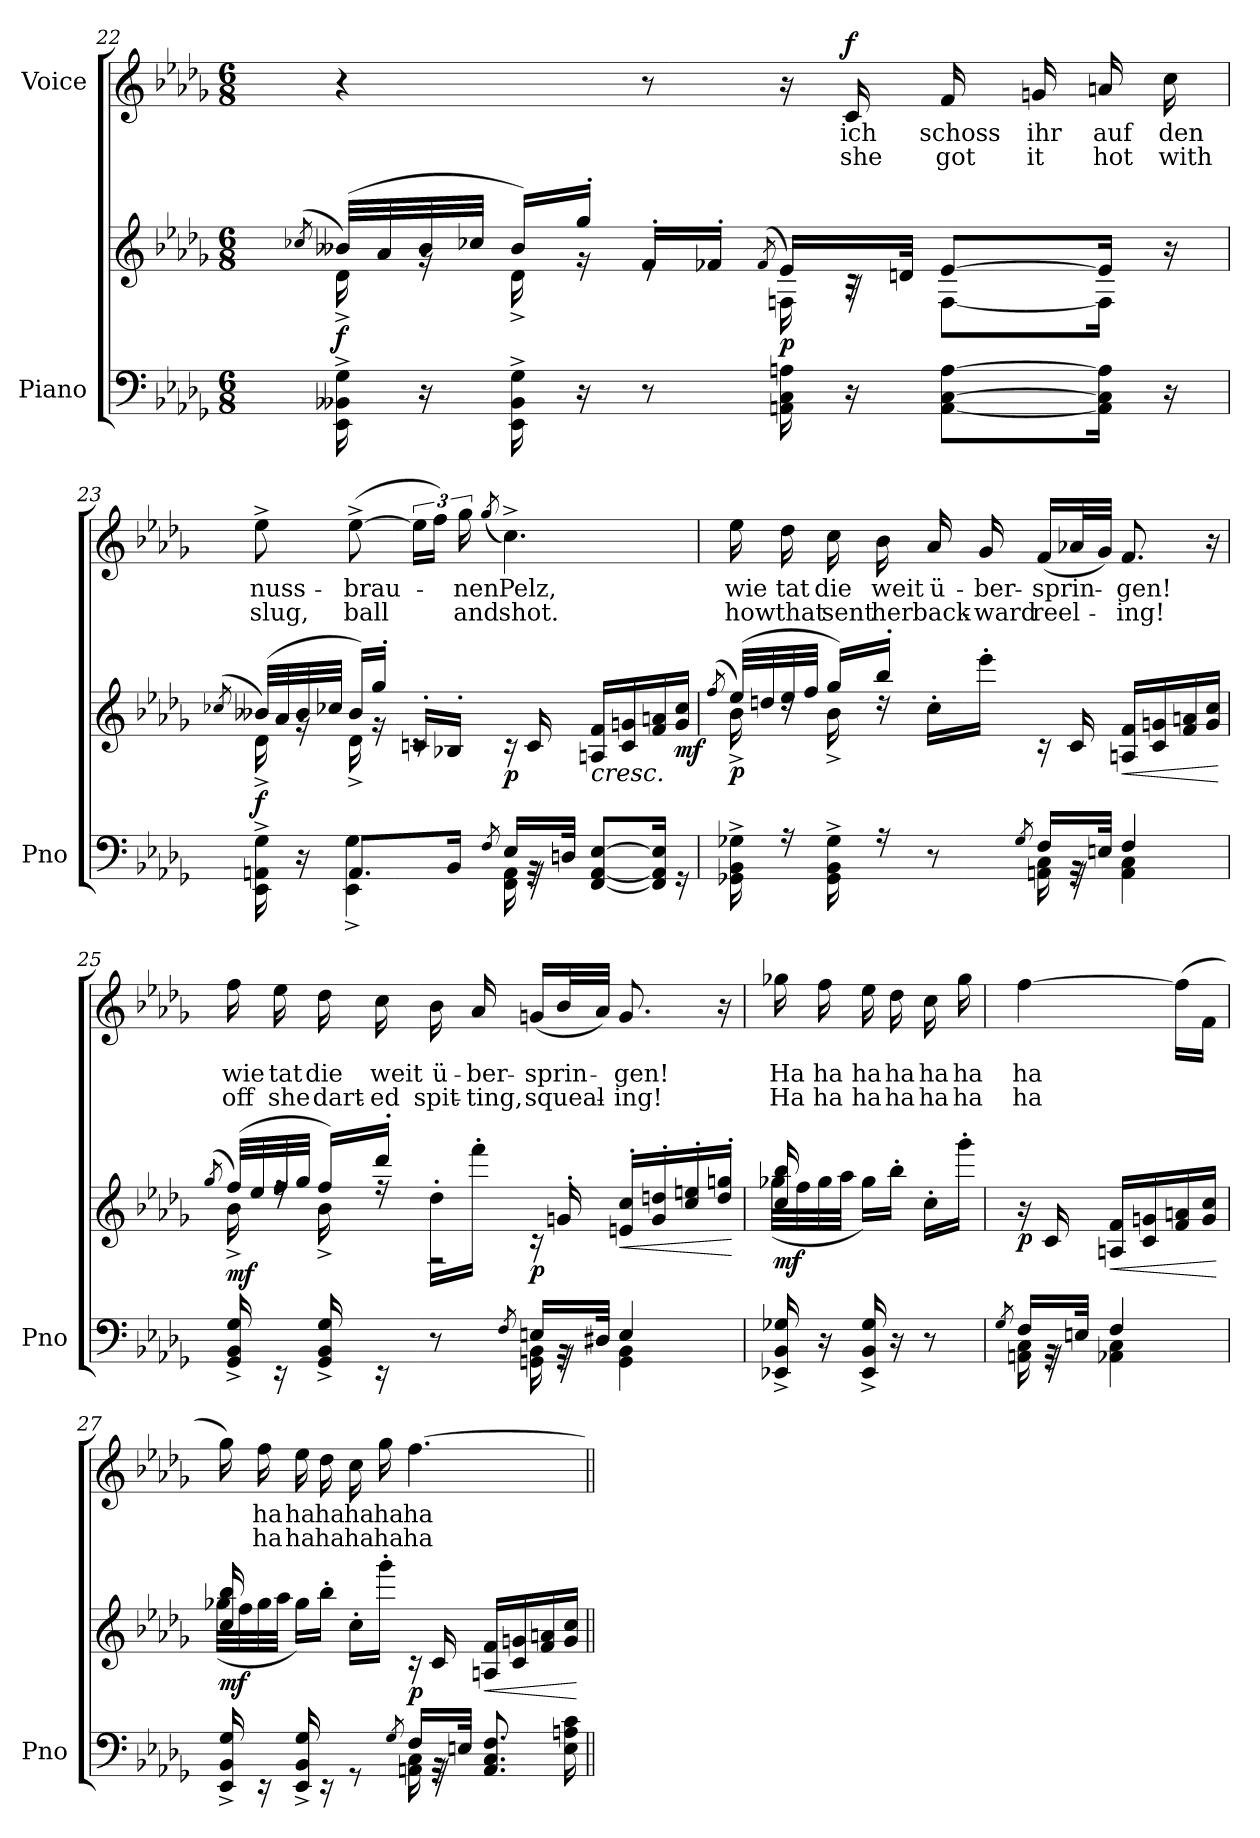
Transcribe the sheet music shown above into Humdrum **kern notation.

**kern	**kern	**dynam	**kern	**text	**text	**dynam
*part2	*part2	*part2	*part1	*part1	*part1	*part1
*staff3	*staff2	*staff2/3	*staff1	*staff1	*staff1	*staff1
*I"Piano	*	*	*I"Voice	*	*	*
*I'Pno	*	*	*	*	*	*
*clefF4	*clefG2	*	*clefG2	*	*	*
*k[b-e-a-d-g-]	*k[b-e-a-d-g-]	*	*k[b-e-a-d-g-]	*	*	*
*M6/8	*M6/8	*	*M6/8	*	*	*
=22	=22	=22	=22	=22	=22	=22
.	(8qcc-X/	.	.	.	.	.
*	*^	*	*	*	*	*
!	!	!	!LO:DY:b	!	!	!	!
16EE-\^ 16BB--X\^ 16G-\^	(32b--X/LLL)	16d-^\	f	4r	.	.	.
.	32a-/	.	.	.	.	.	.
16r	32b--/	16rg	.	.	.	.	.
.	32cc-/JJJ	.	.	.	.	.	.
16EE-\^ 16BB--\^ 16G-\^	16b--/LL)	16d-^\	.	.	.	.	.
16r	16gg-'/JJ	16rg	.	.	.	.	.
8r	16f'/LL	8re	.	8r	.	.	.
.	16f-X'/JJ	.	.	.	.	.	.
.	(>8qf-/	.	.	.	.	.	.
!	!	!	!LO:DY:b	!	!	!	!
16AAn\ 16C\ 16An\	16e-/LL)	16Fn\	p	16r	.	.	.
!	!	!	!	!	!LO:LY:b	!LO:LY:b	!LO:DY:a
16r	32rA	16rc	.	16c/	ich	she	f
.	32dn/JJk	.	.	.	.	.	.
!	!	!	!	!	!LO:LY:b	!LO:LY:b	!
[8AA\ [8C\ [8A\L	[8e-/L	[8F\L	.	16f/	schoss	got	.
!	!	!	!	!	!LO:LY:b	!LO:LY:b	!
.	.	.	.	16gn/	ihr	it	.
!	!	!	!	!	!LO:LY:b	!LO:LY:b	!
16AA\] 16C\] 16A\]Jk	16e-/Jk]	16F\Jk]	.	16an/	auf	hot	.
!	!	!	!	!	!LO:LY:b	!LO:LY:b	!
16r	16r	16reyy	.	16cc\	den	with	.
!!LO:PB:g=z
=23	=23	=23	=23	=23	=23	=23	=23
.	(8qcc-X/	.	.	.	.	.	.
*^	*	*	*	*	*	*	*
!	!	!	!	!LO:DY:b	!	!LO:LY:b	!LO:LY:b	!
8rFyy	16EE-\^ 16AAn\^ 16G-\^	(32b--X/LLL)	16d-^\	f	8ee-^\	nuss-	slug,	.
.	.	32a-/	.	.	.	.	.	.
.	16r	32b--/	16rg	.	.	.	.	.
.	.	32cc-/JJJ	.	.	.	.	.	.
!	!	!	!	!	!	!LO:LY:b	!LO:LY:b	!
8.AA/L	4EE-\^ 4G-\^	16b--/LL)	16d-^\	.	([8ee-^\	-brau-	ball	.
.	.	16gg-'/JJ	16rg	.	.	.	.	.
.	.	16cn'/LL	8rc	.	24ee-\LL]	.	.	.
.	.	.	.	.	24ff\JJ)	.	.	.
16BB-/Jk	.	16B-X'/JJ	.	.	.	.	.	.
!	!	!	!	!	!	!LO:LY:b	!LO:LY:b	!
.	.	.	.	.	24gg-\	-nen	and	.
8qF/	.	.	.	.	(8qgg-/	.	.	.
!	!	!	!	!LO:DY:b	!	!LO:LY:b	!LO:LY:b	!
16E-/LL	16FF\ 16AA\	16rc	8rcyy	p	4.cc^\)	Pelz,	shot.	.
32rGG	16rBB	16c/	.	.	.	.	.	.
32Dn/JJk	.	.	.	.	.	.	.	.
!	!	!	!	!LO:HP:b	!	!	!	!
[8FF/ [8AA/ [8E-/L	4rEEyy	16An/ 16f/LL	4rAyy	<	.	.	.	.
.	.	16c/ 16gn/	.	.	.	.	.	.
16FF/] 16AA/] 16E-/]Jk	.	16f/ 16an/	.	.	.	.	.	.
!	!	!	!	!LO:DY:b	!	!	!	!
16rGG	.	16g/ 16cc-/JJ	.	mf	.	.	.	.
*v	*v	*	*	*	*	*	*	*
*	*v	*v	*	*	*	*	*
.	.	[	.	.	.	.
=24	=24	=24	=24	=24	=24	=24
.	(8qff/	.	.	.	.	.
*^	*^	*	*	*	*	*
!	!	!	!	!LO:DY:b	!	!LO:LY:b	!LO:LY:b	!
4rFyy	16GG-X\^ 16BB-\^ 16G-X\^	(32ee-/LLL)	16b-^\	p	16ee-\	wie	how	.
.	.	32ddn/	.	.	.	.	.	.
!	!	!	!	!	!	!LO:LY:b	!LO:LY:b	!
.	16rA	32ee-/	16rdd	.	16dd-\	tat	that	.
.	.	32ff/JJJ	.	.	.	.	.	.
!	!	!	!	!	!	!LO:LY:b	!LO:LY:b	!
.	16GG-\^ 16BB-\^ 16G-\^	16gg-/LL)	16b-^\	.	16cc\	die	sent	.
!	!	!	!	!	!	!LO:LY:b	!LO:LY:b	!
.	16rA	16bb-'/JJ	16rdd	.	16b-\	weit	her	.
!	!	!	!	!	!	!LO:LY:b	!LO:LY:b	!
8r	8rBByy	16cc'\LL	2reyy	.	16a-/	ü-	back-	.
!	!	!	!	!	!	!LO:LY:b	!LO:LY:b	!
.	.	16eee-'\JJ	.	.	16g-/	-ber-	-ward	.
8qG-/	.	.	.	.	.	.	.	.
!	!	!	!	!	!	!LO:LY:b	!LO:LY:b	!
16F/LL	16AAn\ 16C\	16rc	.	.	(16f/LL	-sprin-	reel-	.
32rGG	16rBB	16c/	.	.	32a-X/L	.	.	.
32En/JJk	.	.	.	.	32g-/JJJ)	.	.	.
!	!	!	!	!LO:HP:b	!	!LO:LY:b	!LO:LY:b	!
4F/	4AA\ 4C\	16An/ 16f/LL	.	<	8.f/	-gen!	-ing!	.
.	.	16c/ 16gn/	.	.	.	.	.	.
.	.	16f/ 16an/	.	.	.	.	.	.
.	.	16g/ 16cc/JJ	.	.	16r	.	.	.
*v	*v	*	*	*	*	*	*	*
*	*v	*v	*	*	*	*	*
.	.	[	.	.	.	.
!!LO:LB:g=z
=25	=25	=25	=25	=25	=25	=25
.	(8qgg-/	.	.	.	.	.
*^	*^	*	*	*	*	*
!	!	!	!	!LO:DY:b	!	!LO:LY:b	!LO:LY:b	!
16GG-/^ 16BB-/^ 16G-/^	4rEEyy	(32ff/LLL)	16b-^\	mf	16ff\	wie	off	.
.	.	32ee-/	.	.	.	.	.	.
!	!	!	!	!	!	!LO:LY:b	!LO:LY:b	!
16rEE	.	32ff/	16rff	.	16ee-\	tat	she	.
.	.	32gg-/JJJ	.	.	.	.	.	.
!	!	!	!	!	!	!LO:LY:b	!LO:LY:b	!
16GG-/^ 16BB-/^ 16G-/^	.	16ff/LL)	16b-^\	.	16dd-\	die	dart-	.
!	!	!	!	!	!	!LO:LY:b	!LO:LY:b	!
16rEE	.	16ddd-'/JJ	16rff	.	16cc\	weit	-ed	.
!	!	!	!	!	!	!LO:LY:b	!LO:LY:b	!
8r	8rBByy	16dd-'\LL	2r	.	16b-\	ü-	spit-	.
!	!	!	!	!	!	!LO:LY:b	!LO:LY:b	!
.	.	16fff'\JJ	.	.	16a-/	-ber-	-ting,	.
8qF/	.	.	.	.	.	.	.	.
!	!	!	!	!LO:DY:b	!	!LO:LY:b	!LO:LY:b	!
16En/LL	16GGn\ 16BB-\	16rc	.	p	(16gn/LL	-sprin-	squeal-	.
32rGG	16rBB	16gn'/	.	.	32b-/L	.	.	.
32D#X/JJk	.	.	.	.	32a-/JJJ)	.	.	.
!	!	!	!	!LO:HP:b	!	!LO:LY:b	!LO:LY:b	!
4E/	4GG\ 4BB-\	16en/' 16cc/'LL	.	<	8.g/	-gen!	ing!	.
.	.	16g/' 16ddn/'	.	.	.	.	.	.
.	.	16cc/' 16een/'	.	.	.	.	.	.
.	.	16dd/' 16ggn/'JJ	.	.	16r	.	.	.
*v	*v	*	*	*	*	*	*	*
*	*v	*v	*	*	*	*	*
.	.	[	.	.	.	.
=26	=26	=26	=26	=26	=26	=26
*	*^	*	*	*	*	*
!	!	!	!LO:DY:b	!	!LO:LY:b	!LO:LY:b	!
16EE-X/^ 16BB-/^ 16G-X/^	16cc/ 16bb-/	(32gg-X\LLL	mf	16gg-X\	Ha	Ha	.
.	.	32ff\	.	.	.	.	.
!	!	!	!	!	!LO:LY:b	!LO:LY:b	!
16r	4rffyy	32gg-\	.	16ff\	ha	ha	.
.	.	32aa-\JJJ	.	.	.	.	.
!	!	!	!	!	!LO:LY:b	!LO:LY:b	!
16EE-/^ 16BB-/^ 16G-/^	.	16gg-\LL)	.	16ee-\	ha	ha	.
!	!	!	!	!	!LO:LY:b	!LO:LY:b	!
16r	.	16bb-'\JJ	.	16dd-\	ha	ha	.
!	!	!	!	!	!LO:LY:b	!LO:LY:b	!
8r	.	16cc'\LL	.	16cc\	ha	ha	.
!	!	!	!	!	!LO:LY:b	!LO:LY:b	!
.	16reyy	16ggg-'\JJ	.	16gg-\	ha	ha	.
*	*v	*v	*	*	*	*	*
!!LO:LB:g=z
=26X1	=26X1	=26X1	=26X1	=26X1	=26X1	=26X1
8qG-/	.	.	.	.	.	.
*^	*	*	*	*	*	*
!	!	!	!LO:DY:b	!	!LO:LY:b	!LO:LY:b	!
16F/LL	16AAn\ 16C\	16r	p	[4ff\	ha	ha	.
32rGG	16rBB	16c/	.	.	.	.	.
32En/JJk	.	.	.	.	.	.	.
!	!	!	!LO:HP:b	!	!	!	!
4F/	4AA-X\ 4C\	16An/ 16f/LL	<	.	.	.	.
.	.	16c/ 16gn/	.	.	.	.	.
.	.	16f/ 16an/	.	(16ff\LL]	.	.	.
.	.	16g/ 16cc/JJ	.	16f\JJ	.	.	.
*v	*v	*	*	*	*	*	*
.	.	[	.	.	.	.
=27	=27	=27	=27	=27	=27	=27
*^	*^	*	*	*	*	*
!	!	!	!	!LO:DY:b	!	!	!	!
16EE-/^ 16BB-/^ 16G-/^	4.ryy	16cc/ 16bb-/	(32gg-X\LLL	mf	16gg-\)	.	.	.
.	.	.	32ff\	.	.	.	.	.
!	!	!	!	!	!	!LO:LY:b	!LO:LY:b	!
16rEE	.	16rffyy	32gg-\	.	16ff\	ha	ha	.
.	.	.	32aa-\JJJ	.	.	.	.	.
!	!	!	!	!	!	!LO:LY:b	!LO:LY:b	!
16EE-/^ 16BB-/^ 16G-/^	.	8rffyy	16gg-\LL)	.	16ee-\	ha	ha	.
!	!	!	!	!	!	!LO:LY:b	!LO:LY:b	!
16rEE	.	.	16bb-'\JJ	.	16dd-\	ha	ha	.
!	!	!	!	!	!	!LO:LY:b	!LO:LY:b	!
8rGG	.	8rffyy	16cc'\LL	.	16cc\	ha	ha	.
!	!	!	!	!	!	!LO:LY:b	!LO:LY:b	!
.	.	.	16ggg-'\JJ	.	16gg-\	ha	ha	.
8qG-/	.	.	.	.	.	.	.	.
!	!	!	!	!LO:DY:a=2	!	!LO:LY:b	!LO:LY:b	!
16F/LL	16AAn\ 16C\	16rc	4.ryy	p	[4.ff\	ha	ha	.
32rGG	16rBB	16c/	.	.	.	.	.	.
32En/JJk	.	.	.	.	.	.	.	.
!	!	!	!	!LO:HP:b	!	!	!	!
8.AA/ 8.C/ 8.F/	4ryy	16An/ 16f/LL	.	<	.	.	.	.
.	.	16c/ 16gn/	.	.	.	.	.	.
.	.	16f/ 16an/	.	.	.	.	.	.
16E\ 16An\ 16c\	.	16g/ 16cc/JJ	.	.	.	.	.	.
*v	*v	*	*	*	*	*	*	*
*	*v	*v	*	*	*	*	*
.	.	[	.	.	.	.
=||	=||	=||	=||	=||	=||	=||
*-	*-	*-	*-	*-	*-	*-
